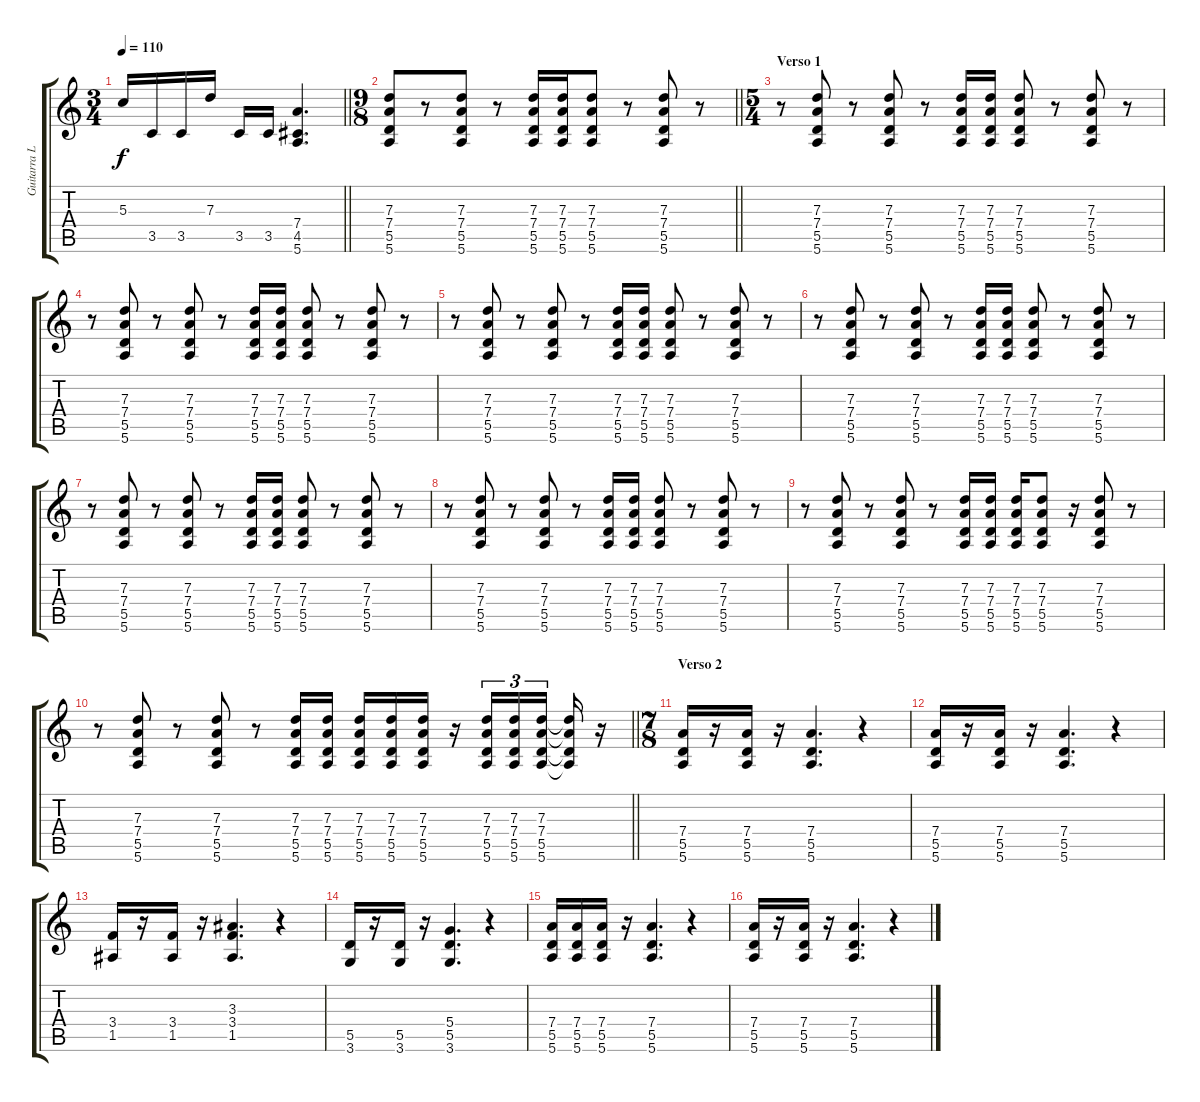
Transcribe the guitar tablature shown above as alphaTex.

\track ("Guitarra Ld. " "Guitarra L") {instrument distortionguitar}
\staff {score tabs}
\tuning (E4 B3 G3 D3 A2 E2) {hide}
\ts (3 4)
\tempo 110
\clef g2
\barLineRight lightlight
\ks c
5.3.16{dy f} 3.5.16 3.5.16 7.3.16 3.5.16 3.5.16 (7.4 4.5 5.6).4{d} |
\ts (9 8)
\barLineRight lightlight
(7.3 7.4 5.5 5.6).8 r.8 (7.3 7.4 5.5 5.6).8 r.8 (7.3 7.4 5.5 5.6).16 (7.3 7.4 5.5 5.6).16 (7.3 7.4 5.5 5.6).8 r.8 (7.3 7.4 5.5 5.6).8 r.8 |
\ts (5 4)
\section ("" "Verso 1")
r.8 (7.3 7.4 5.5 5.6).8 r.8 (7.3 7.4 5.5 5.6).8 r.8 (7.3 7.4 5.5 5.6).16 (7.3 7.4 5.5 5.6).16 (7.3 7.4 5.5 5.6).8 r.8 (7.3 7.4 5.5 5.6).8 r.8 |
r.8 (7.3 7.4 5.5 5.6).8 r.8 (7.3 7.4 5.5 5.6).8 r.8 (7.3 7.4 5.5 5.6).16 (7.3 7.4 5.5 5.6).16 (7.3 7.4 5.5 5.6).8 r.8 (7.3 7.4 5.5 5.6).8 r.8 |
r.8 (7.3 7.4 5.5 5.6).8 r.8 (7.3 7.4 5.5 5.6).8 r.8 (7.3 7.4 5.5 5.6).16 (7.3 7.4 5.5 5.6).16 (7.3 7.4 5.5 5.6).8 r.8 (7.3 7.4 5.5 5.6).8 r.8 |
r.8 (7.3 7.4 5.5 5.6).8 r.8 (7.3 7.4 5.5 5.6).8 r.8 (7.3 7.4 5.5 5.6).16 (7.3 7.4 5.5 5.6).16 (7.3 7.4 5.5 5.6).8 r.8 (7.3 7.4 5.5 5.6).8 r.8 |
r.8 (7.3 7.4 5.5 5.6).8 r.8 (7.3 7.4 5.5 5.6).8 r.8 (7.3 7.4 5.5 5.6).16 (7.3 7.4 5.5 5.6).16 (7.3 7.4 5.5 5.6).8 r.8 (7.3 7.4 5.5 5.6).8 r.8 |
r.8 (7.3 7.4 5.5 5.6).8 r.8 (7.3 7.4 5.5 5.6).8 r.8 (7.3 7.4 5.5 5.6).16 (7.3 7.4 5.5 5.6).16 (7.3 7.4 5.5 5.6).8 r.8 (7.3 7.4 5.5 5.6).8 r.8 |
r.8 (7.3 7.4 5.5 5.6).8 r.8 (7.3 7.4 5.5 5.6).8 r.8 (7.3 7.4 5.5 5.6).16 (7.3 7.4 5.5 5.6).16 (7.3 7.4 5.5 5.6).16 (7.3 7.4 5.5 5.6).8 r.16 (7.3 7.4 5.5 5.6).8 r.8 |
\barLineRight lightlight
r.8 (7.3 7.4 5.5 5.6).8 r.8 (7.3 7.4 5.5 5.6).8 r.8 (7.3 7.4 5.5 5.6).16 (7.3 7.4 5.5 5.6).16 (7.3 7.4 5.5 5.6).16 (7.3 7.4 5.5 5.6).16 (7.3 7.4 5.5 5.6).16 r.16 (7.3 7.4 5.5 5.6).16{tu (3 2)} (7.3 7.4 5.5 5.6).16{tu (3 2)} (7.3 7.4 5.5 5.6).16{tu (3 2) beam splitsecondary} (7.3{t} 7.4{t} 5.5{t} 5.6{t}).16 r.16 |
\ts (7 8)
\section ("" "Verso 2")
(7.4 5.5 5.6).16 r.16 (7.4 5.5 5.6).16 r.16 (7.4 5.5 5.6).4{d} r.4 |
(7.4 5.5 5.6).16 r.16 (7.4 5.5 5.6).16 r.16 (7.4 5.5 5.6).4{d} r.4 |
(3.4 1.5).16 r.16 (3.4 1.5).16 r.16 (3.3 3.4 1.5).4{d} r.4 |
(5.5 3.6).16 r.16 (5.5 3.6).16 r.16 (5.4 5.5 3.6).4{d} r.4 |
(7.4 5.5 5.6).16 (7.4 5.5 5.6).16 (7.4 5.5 5.6).16 r.16 (7.4 5.5 5.6).4{d} r.4 |
(7.4 5.5 5.6).16 r.16 (7.4 5.5 5.6).16 r.16 (7.4 5.5 5.6).4{d} r.4
